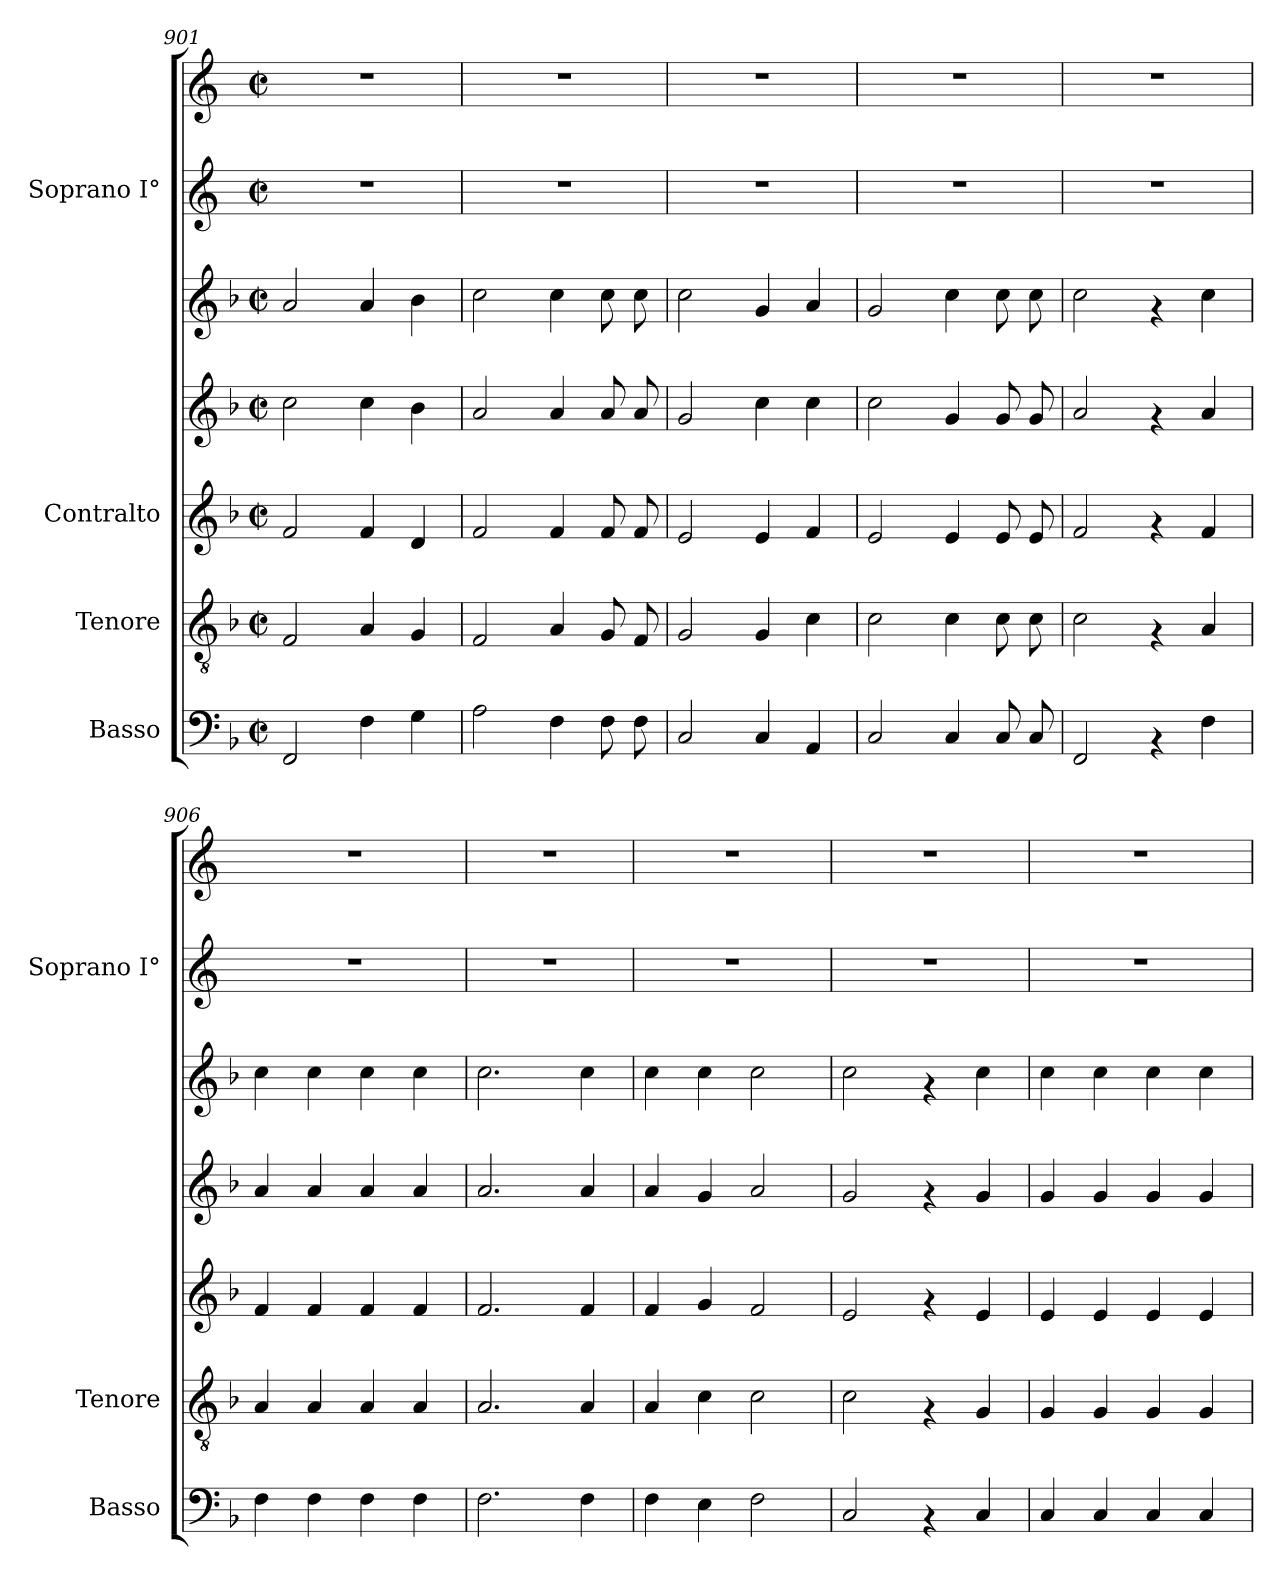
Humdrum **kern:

**kern	**kern	**kern	**kern	**kern	**kern	**kern
*part6	*part5	*part4	*part3	*part2	*part1	*part1
*staff7	*staff6	*staff5	*staff4	*staff3	*staff2	*staff1
*I"Basso	*I"Tenore	*I"Contralto	*	*	*I"Soprano I°	*
*I'Basso	*I'Tenore	*	*	*	*I'Soprano I°	*
*clefF4	*clefGv2	*clefG2	*clefG2	*clefG2	*clefG2	*clefG2
*k[b-]	*k[b-]	*k[b-]	*k[b-]	*k[b-]	*k[]	*k[]
*F:	*F:	*F:	*F:	*F:	*C:	*C:
*M2/2	*M2/2	*M2/2	*M2/2	*M2/2	*M2/2	*M2/2
*met(c|)	*met(c|)	*met(c|)	*met(c|)	*met(c|)	*met(c|)	*met(c|)
=901	=901	=901	=901	=901	=901	=901
2FF/	2F/	2f/	2cc\	2a/	1r	1r
4F\	4A/	4f/	4cc\	4a/	.	.
4G\	4G/	4d/	4b-\	4b-\	.	.
=902	=902	=902	=902	=902	=902	=902
2A\	2F/	2f/	2a/	2cc\	1r	1r
4F\	4A/	4f/	4a/	4cc\	.	.
8F\	8G/	8f/	8a/	8cc\	.	.
8F\	8F/	8f/	8a/	8cc\	.	.
=903	=903	=903	=903	=903	=903	=903
2C/	2G/	2e/	2g/	2cc\	1r	1r
4C/	4G/	4e/	4cc\	4g/	.	.
4AA/	4c\	4f/	4cc\	4a/	.	.
=904	=904	=904	=904	=904	=904	=904
2C/	2c\	2e/	2cc\	2g/	1r	1r
4C/	4c\	4e/	4g/	4cc\	.	.
8C/	8c\	8e/	8g/	8cc\	.	.
8C/	8c\	8e/	8g/	8cc\	.	.
=905	=905	=905	=905	=905	=905	=905
2FF/	2c\	2f/	2a/	2cc\	1r	1r
4rAA	4rF	4rf	4rf	4rf	.	.
4F\	4A/	4f/	4a/	4cc\	.	.
!!LO:PB:g=z
=906	=906	=906	=906	=906	=906	=906
4F\	4A/	4f/	4a/	4cc\	1r	1r
4F\	4A/	4f/	4a/	4cc\	.	.
4F\	4A/	4f/	4a/	4cc\	.	.
4F\	4A/	4f/	4a/	4cc\	.	.
=907	=907	=907	=907	=907	=907	=907
2.F\	2.A/	2.f/	2.a/	2.cc\	1r	1r
4F\	4A/	4f/	4a/	4cc\	.	.
=908	=908	=908	=908	=908	=908	=908
4F\	4A/	4f/	4a/	4cc\	1r	1r
4E\	4c\	4g/	4g/	4cc\	.	.
2F\	2c\	2f/	2a/	2cc\	.	.
=909	=909	=909	=909	=909	=909	=909
2C/	2c\	2e/	2g/	2cc\	1r	1r
4rAA	4rF	4rf	4rf	4rf	.	.
4C/	4G/	4e/	4g/	4cc\	.	.
=910	=910	=910	=910	=910	=910	=910
4C/	4G/	4e/	4g/	4cc\	1r	1r
4C/	4G/	4e/	4g/	4cc\	.	.
4C/	4G/	4e/	4g/	4cc\	.	.
4C/	4G/	4e/	4g/	4cc\	.	.
=	=	=	=	=	=	=
*-	*-	*-	*-	*-	*-	*-
